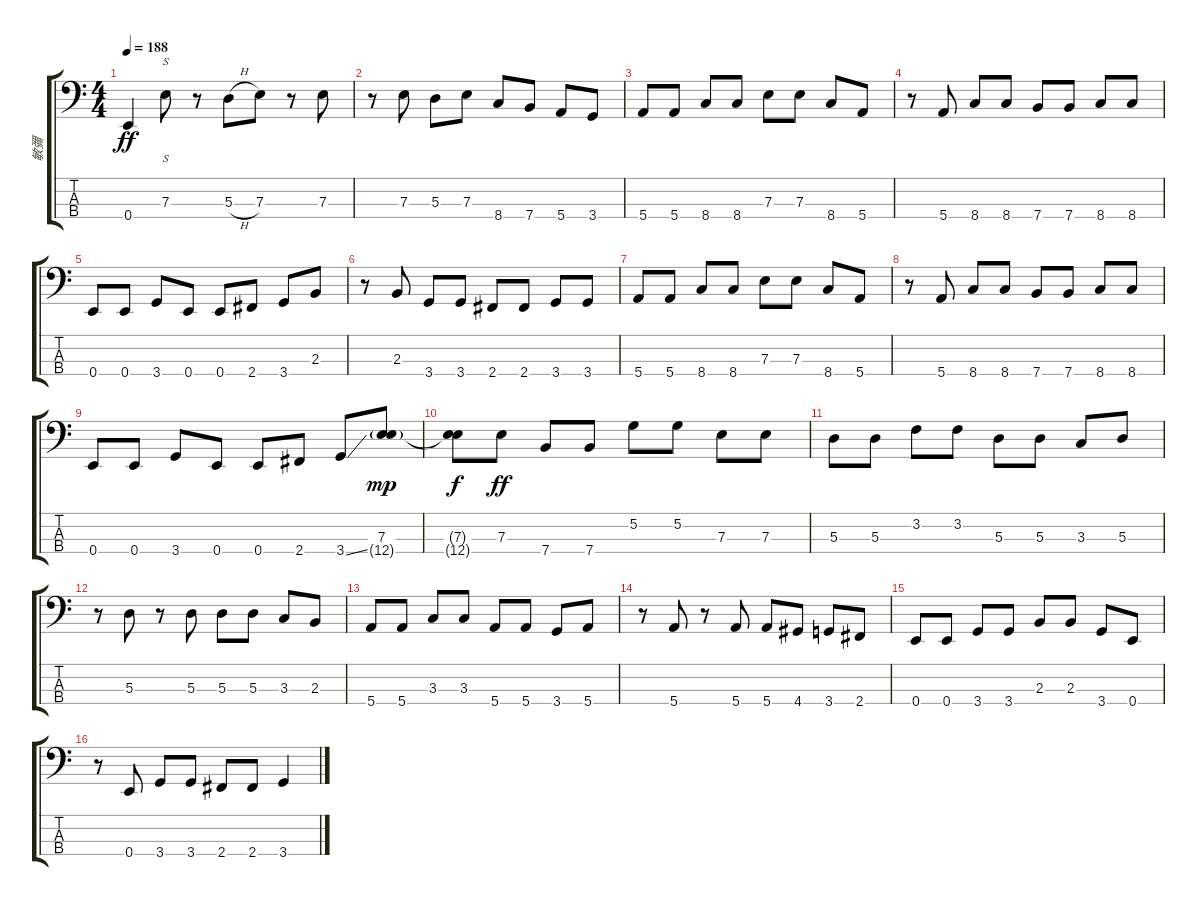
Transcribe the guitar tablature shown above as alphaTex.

\track ("敏彌" "敏彌") {instrument electricbasspick}
\staff {score tabs}
\tuning (G2 D2 A1 E1) {hide}
\ts (4 4)
\tempo 188
\clef f4
\ks c
0.4.4{dy ff} 7.3.8{s} r.8 5.3{h}.8 7.3.8 r.8 7.3.8 |
r.8 7.3.8 5.3.8 7.3.8 8.4.8 7.4.8 5.4.8 3.4.8 |
5.4.8 5.4.8 8.4.8 8.4.8 7.3.8 7.3.8 8.4.8 5.4.8 |
r.8 5.4.8 8.4.8 8.4.8 7.4.8 7.4.8 8.4.8 8.4.8 |
0.4.8 0.4.8 3.4.8 0.4.8 0.4.8 2.4.8 3.4.8 2.3.8 |
r.8 2.3.8 3.4.8 3.4.8 2.4.8 2.4.8 3.4.8 3.4.8 |
5.4.8 5.4.8 8.4.8 8.4.8 7.3.8 7.3.8 8.4.8 5.4.8 |
r.8 5.4.8 8.4.8 8.4.8 7.4.8 7.4.8 8.4.8 8.4.8 |
0.4.8 0.4.8 3.4.8 0.4.8 0.4.8 2.4.8 3.4{ss}.8 (7.3 12.4{g}).8{dy mp} |
(7.3{t} 12.4{t}).8{dy f} 7.3.8{dy ff} 7.4.8 7.4.8 5.2.8 5.2.8 7.3.8 7.3.8 |
5.3.8 5.3.8 3.2.8 3.2.8 5.3.8 5.3.8 3.3.8 5.3.8 |
r.8 5.3.8 r.8 5.3.8 5.3.8 5.3.8 3.3.8 2.3.8 |
5.4.8 5.4.8 3.3.8 3.3.8 5.4.8 5.4.8 3.4.8 5.4.8 |
r.8 5.4.8 r.8 5.4.8 5.4.8 4.4.8 3.4.8 2.4.8 |
0.4.8 0.4.8 3.4.8 3.4.8 2.3.8 2.3.8 3.4.8 0.4.8 |
r.8 0.4.8 3.4.8 3.4.8 2.4.8 2.4.8 3.4.4
